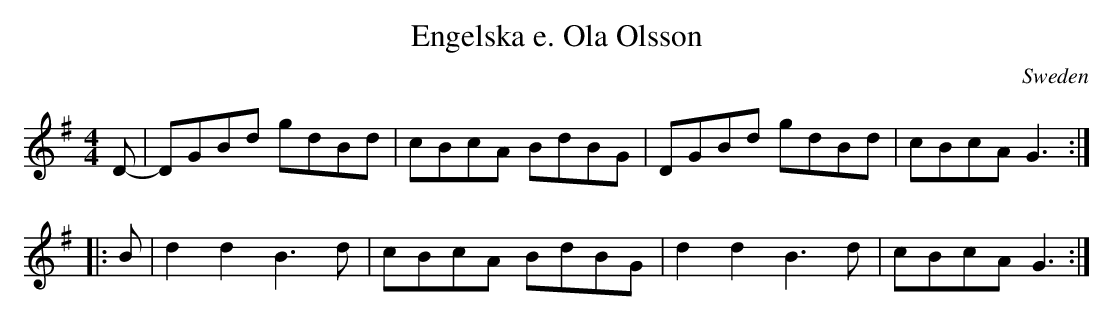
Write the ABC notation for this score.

X:1
T:Engelska e. Ola Olsson
O:Sweden
M:4/4
K:G major
D- | \
DGBd gdBd | cBcA BdBG | DGBd gdBd | cBcA G3 ::
B | \
d2d2 B3d | cBcA BdBG | d2d2 B3d |  cBcA G3 :|
